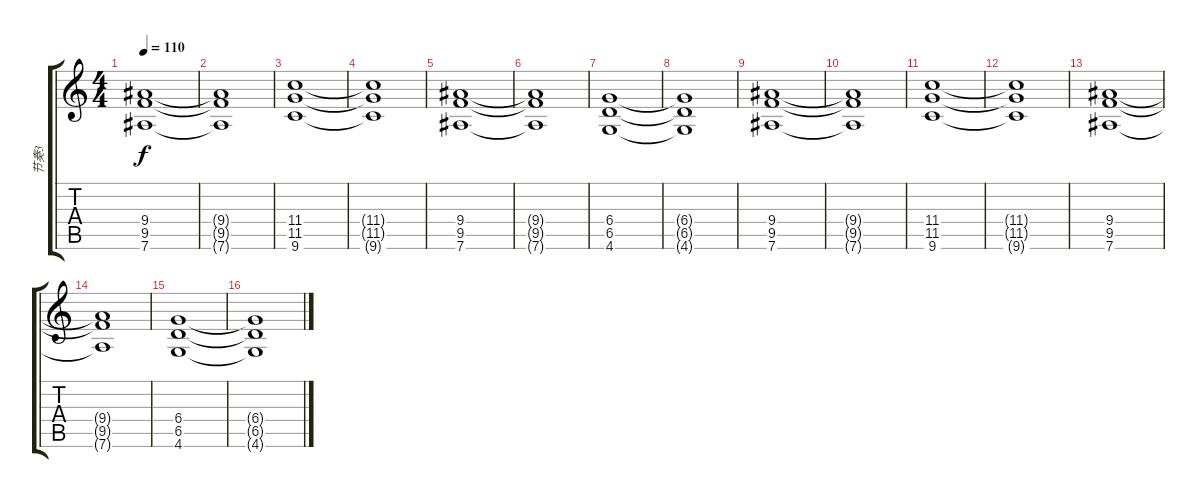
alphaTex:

\track ("节奏3" "节奏3") {instrument distortionguitar}
\staff {score tabs}
\tuning (Eb4 Bb3 Gb3 Db3 Ab2 Eb2) {hide}
\ts (4 4)
\tempo 110
\clef g2
\ks c
(9.4 9.5 7.6).1{dy f} |
(9.4{t} 9.5{t} 7.6{t}).1 |
(11.4 11.5 9.6).1 |
(11.4{t} 11.5{t} 9.6{t}).1 |
(9.4 9.5 7.6).1 |
(9.4{t} 9.5{t} 7.6{t}).1 |
(6.4 6.5 4.6).1 |
(6.4{t} 6.5{t} 4.6{t}).1 |
(9.4 9.5 7.6).1 |
(9.4{t} 9.5{t} 7.6{t}).1 |
(11.4 11.5 9.6).1 |
(11.4{t} 11.5{t} 9.6{t}).1 |
(9.4 9.5 7.6).1 |
(9.4{t} 9.5{t} 7.6{t}).1 |
(6.4 6.5 4.6).1 |
(6.4{t} 6.5{t} 4.6{t}).1
